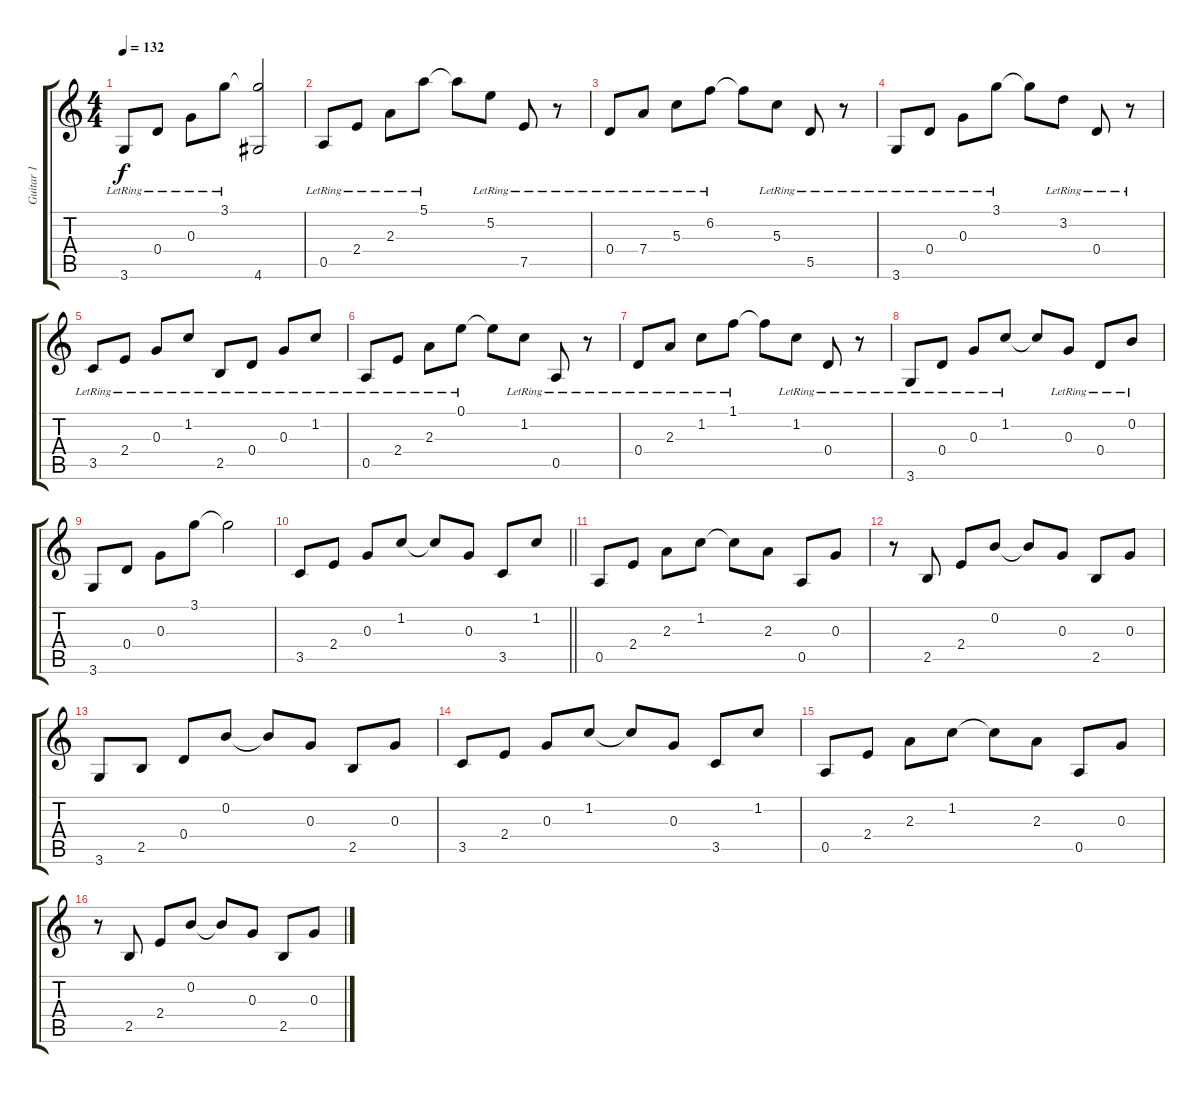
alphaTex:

\track ("Guitar 1" "Guitar 1") {instrument acousticguitarnylon}
\staff {score tabs}
\tuning (E4 B3 G3 D3 A2 E2) {hide}
\ts (4 4)
\tempo 132
\clef g2
\ks c
3.6{lr}.8{dy f} 0.4{lr}.8 0.3{lr}.8 3.1{lr}.8 (3.1{t} 4.6).2 |
0.5{lr}.8 2.4{lr}.8 2.3{lr}.8 5.1{lr}.8 5.1{t}.8 5.2{lr}.8 7.5{lr}.8 r.8 |
0.4{lr}.8 7.4{lr}.8 5.3{lr}.8 6.2{lr}.8 6.2{t}.8 5.3{lr}.8 5.5{lr}.8 r.8 |
3.6{lr}.8 0.4{lr}.8 0.3{lr}.8 3.1{lr}.8 3.1{t}.8 3.2{lr}.8 0.4{lr}.8 r.8 |
3.5{lr}.8 2.4{lr}.8 0.3{lr}.8 1.2{lr}.8 2.5{lr}.8 0.4{lr}.8 0.3{lr}.8 1.2{lr}.8 |
0.5{lr}.8 2.4{lr}.8 2.3{lr}.8 0.1{lr}.8 0.1{t}.8 1.2{lr}.8 0.5{lr}.8 r.8 |
0.4{lr}.8 2.3{lr}.8 1.2{lr}.8 1.1{lr}.8 1.1{t}.8 1.2{lr}.8 0.4{lr}.8 r.8 |
3.6{lr}.8 0.4{lr}.8 0.3{lr}.8 1.2{lr}.8 1.2{t}.8 0.3{lr}.8 0.4{lr}.8 0.2{lr}.8 |
3.6.8 0.4.8 0.3.8 3.1.8 3.1{t}.2 |
\barLineRight lightlight
3.5.8 2.4.8 0.3.8 1.2.8 1.2{t}.8 0.3.8 3.5.8 1.2.8 |
0.5.8 2.4.8 2.3.8 1.2.8 1.2{t}.8 2.3.8 0.5.8 0.3.8 |
r.8 2.5.8 2.4.8 0.2.8 0.2{t}.8 0.3.8 2.5.8 0.3.8 |
3.6.8 2.5.8 0.4.8 0.2.8 0.2{t}.8 0.3.8 2.5.8 0.3.8 |
3.5.8 2.4.8 0.3.8 1.2.8 1.2{t}.8 0.3.8 3.5.8 1.2.8 |
0.5.8 2.4.8 2.3.8 1.2.8 1.2{t}.8 2.3.8 0.5.8 0.3.8 |
r.8 2.5.8 2.4.8 0.2.8 0.2{t}.8 0.3.8 2.5.8 0.3.8
